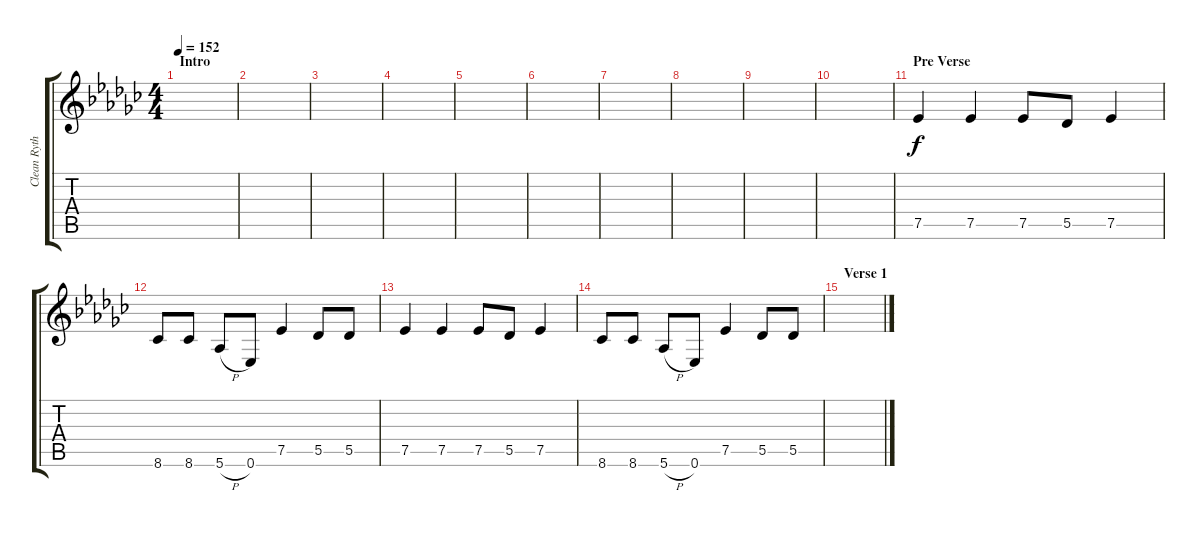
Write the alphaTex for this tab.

\track ("Clean Rythm" "Clean Ryth") {instrument electricguitarclean}
\staff {score tabs}
\tuning (Eb4 Bb3 Gb3 Db3 Ab2 Eb2) {hide}
\ts (4 4)
\section ("" "Intro")
\tempo 152
\clef g2
\ks gb
|
|
|
|
|
|
|
|
|
|
\section ("" "Pre Verse")
7.5.4 7.5.4 7.5.8 5.5.8 7.5.4 |
8.6.8 8.6.8 5.6{h}.8 0.6.8 7.5.4 5.5.8 5.5.8 |
7.5.4 7.5.4 7.5.8 5.5.8 7.5.4 |
8.6.8 8.6.8 5.6{h}.8 0.6.8 7.5.4 5.5.8 5.5.8 |
\section ("" "Verse 1")
